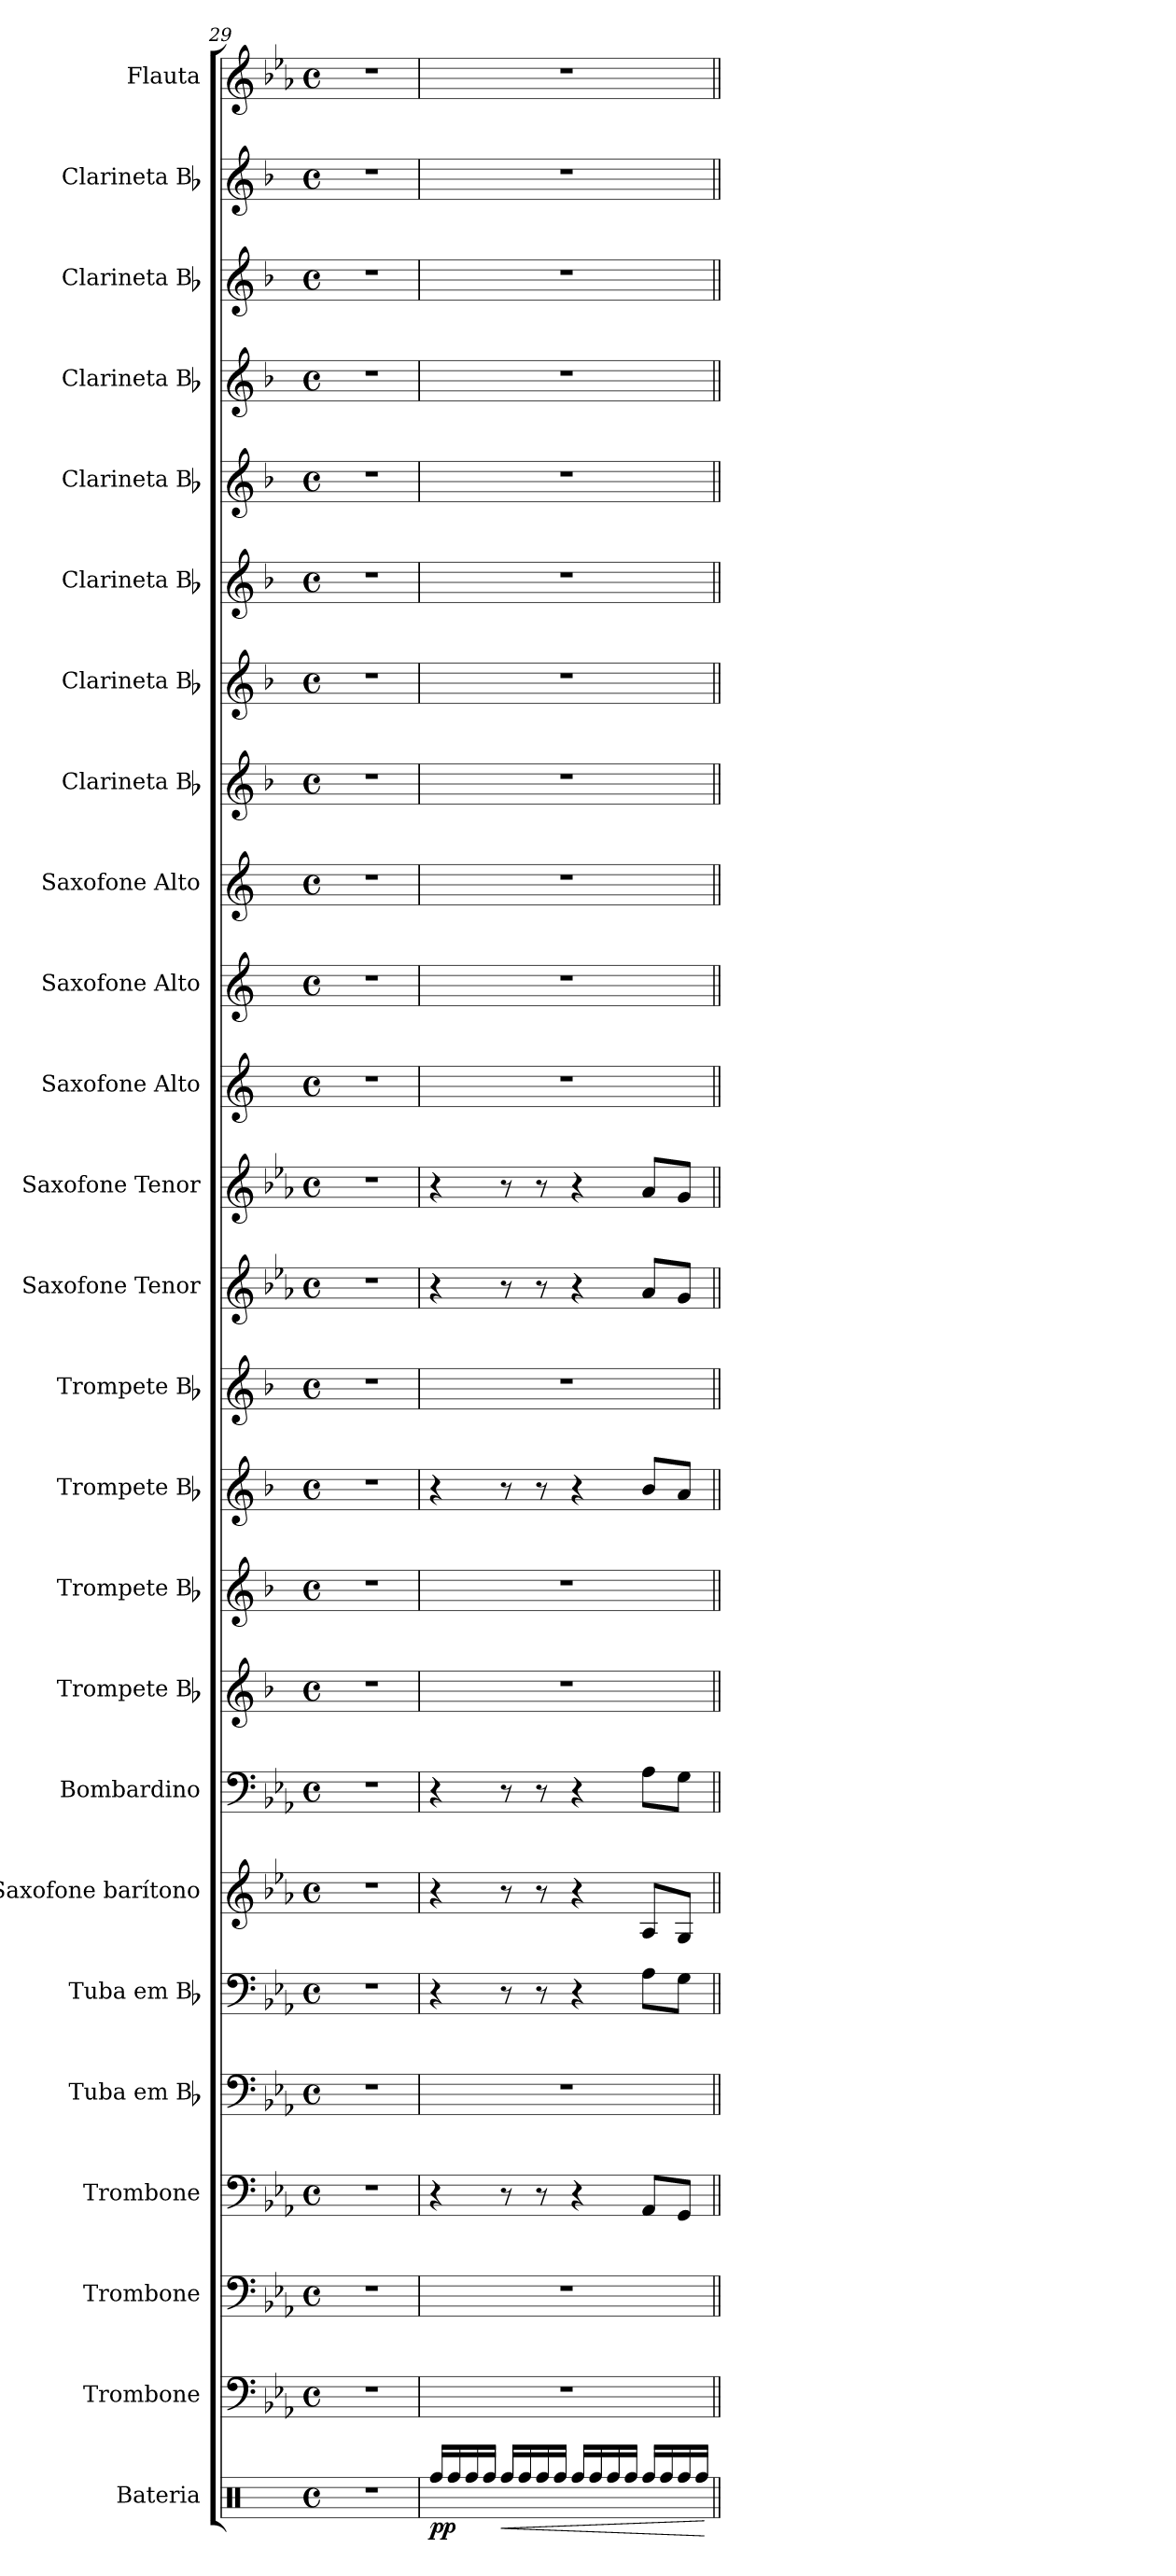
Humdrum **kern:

**kern	**dynam	**kern	**kern	**kern	**kern	**kern	**kern	**kern	**kern	**kern	**kern	**kern	**kern	**kern	**kern	**kern	**kern	**kern	**kern	**kern	**kern	**kern	**kern	**kern	**kern
*part25	*part25	*part24	*part23	*part22	*part21	*part20	*part19	*part18	*part17	*part16	*part15	*part14	*part13	*part12	*part11	*part10	*part9	*part8	*part7	*part6	*part5	*part4	*part3	*part2	*part1
*staff25	*staff25	*staff24	*staff23	*staff22	*staff21	*staff20	*staff19	*staff18	*staff17	*staff16	*staff15	*staff14	*staff13	*staff12	*staff11	*staff10	*staff9	*staff8	*staff7	*staff6	*staff5	*staff4	*staff3	*staff2	*staff1
*I"Bateria	*	*I"Trombone	*I"Trombone	*I"Trombone	*I"Tuba em Bb	*I"Tuba em Bb	*I"Saxofone barítono	*I"Bombardino	*I"Trompete Bb	*I"Trompete Bb	*I"Trompete Bb	*I"Trompete Bb	*I"Saxofone Tenor	*I"Saxofone Tenor	*I"Saxofone Alto	*I"Saxofone Alto	*I"Saxofone Alto	*I"Clarineta Bb	*I"Clarineta Bb	*I"Clarineta Bb	*I"Clarineta Bb	*I"Clarineta Bb	*I"Clarineta Bb	*I"Clarineta Bb	*I"Flauta
*I'Bat.	*	*I'Tbn.	*I'Tbn.	*I'Tbn.	*I'Tu. Bb	*I'Tu. Bb	*	*I'Bomb.	*I'Tpt. Bb	*I'Tpt. Bb	*I'Tpt. Bb	*I'Tpt. Bb	*I'Sax. Tn.	*I'Sax. Tn.	*	*	*	*I'Cl. Bb	*I'Cl. Bb	*I'Cl. Bb	*I'Cl. Bb	*I'Cl. Bb	*I'Cl. Bb	*I'Cl. Bb	*I'Fl.
*clefX	*	*clefF4	*clefF4	*clefF4	*clefF4	*clefF4	*clefG2	*clefF4	*clefG2	*clefG2	*clefG2	*clefG2	*clefG2	*clefG2	*clefG2	*clefG2	*clefG2	*clefG2	*clefG2	*clefG2	*clefG2	*clefG2	*clefG2	*clefG2	*clefG2
*	*	*	*	*	*	*	*ITrd12c21	*	*ITrd1c2	*ITrd1c2	*ITrd1c2	*ITrd1c2	*ITrd8c14	*ITrd8c14	*ITrd5c9	*ITrd5c9	*ITrd5c9	*ITrd1c2	*ITrd1c2	*ITrd1c2	*ITrd1c2	*ITrd1c2	*ITrd1c2	*ITrd1c2	*
*k[]	*	*k[b-e-a-]	*k[b-e-a-]	*k[b-e-a-]	*k[b-e-a-]	*k[b-e-a-]	*k[b-e-a-]	*k[b-e-a-]	*k[b-e-a-]	*k[b-e-a-]	*k[b-e-a-]	*k[b-e-a-]	*k[b-e-a-]	*k[b-e-a-]	*k[b-e-a-]	*k[b-e-a-]	*k[b-e-a-]	*k[b-e-a-]	*k[b-e-a-]	*k[b-e-a-]	*k[b-e-a-]	*k[b-e-a-]	*k[b-e-a-]	*k[b-e-a-]	*k[b-e-a-]
*M4/4	*	*M4/4	*M4/4	*M4/4	*M4/4	*M4/4	*M4/4	*M4/4	*M4/4	*M4/4	*M4/4	*M4/4	*M4/4	*M4/4	*M4/4	*M4/4	*M4/4	*M4/4	*M4/4	*M4/4	*M4/4	*M4/4	*M4/4	*M4/4	*M4/4
*met(c)	*	*met(c)	*met(c)	*met(c)	*met(c)	*met(c)	*met(c)	*met(c)	*met(c)	*met(c)	*met(c)	*met(c)	*met(c)	*met(c)	*met(c)	*met(c)	*met(c)	*met(c)	*met(c)	*met(c)	*met(c)	*met(c)	*met(c)	*met(c)	*met(c)
=29	=29	=29	=29	=29	=29	=29	=29	=29	=29	=29	=29	=29	=29	=29	=29	=29	=29	=29	=29	=29	=29	=29	=29	=29	=29
1r	.	1r	1r	1r	1r	1r	1r	1r	1r	1r	1r	1r	1r	1r	1r	1r	1r	1r	1r	1r	1r	1r	1r	1r	1r
!!LO:PB:g=z
=30	=30	=30	=30	=30	=30	=30	=30	=30	=30	=30	=30	=30	=30	=30	=30	=30	=30	=30	=30	=30	=30	=30	=30	=30	=30
!	!LO:DY:b	!	!	!	!	!	!	!	!	!	!	!	!	!	!	!	!	!	!	!	!	!	!	!	!
16Rff/LL	pp	1r	1r	4r	1r	4r	4r	4r	1r	1r	4r	1r	4r	4r	1r	1r	1r	1r	1r	1r	1r	1r	1r	1r	1r
16Rff/	.	.	.	.	.	.	.	.	.	.	.	.	.	.	.	.	.	.	.	.	.	.	.	.	.
16Rff/	.	.	.	.	.	.	.	.	.	.	.	.	.	.	.	.	.	.	.	.	.	.	.	.	.
16Rff/JJ	.	.	.	.	.	.	.	.	.	.	.	.	.	.	.	.	.	.	.	.	.	.	.	.	.
!	!LO:HP:b	!	!	!	!	!	!	!	!	!	!	!	!	!	!	!	!	!	!	!	!	!	!	!	!
16Rff/LL	<	.	.	8r	.	8r	8r	8r	.	.	8r	.	8r	8r	.	.	.	.	.	.	.	.	.	.	.
16Rff/	.	.	.	.	.	.	.	.	.	.	.	.	.	.	.	.	.	.	.	.	.	.	.	.	.
16Rff/	.	.	.	8r	.	8r	8r	8r	.	.	8r	.	8r	8r	.	.	.	.	.	.	.	.	.	.	.
16Rff/JJ	.	.	.	.	.	.	.	.	.	.	.	.	.	.	.	.	.	.	.	.	.	.	.	.	.
16Rff/LL	.	.	.	4r	.	4r	4r	4r	.	.	4r	.	4r	4r	.	.	.	.	.	.	.	.	.	.	.
16Rff/	.	.	.	.	.	.	.	.	.	.	.	.	.	.	.	.	.	.	.	.	.	.	.	.	.
16Rff/	.	.	.	.	.	.	.	.	.	.	.	.	.	.	.	.	.	.	.	.	.	.	.	.	.
16Rff/JJ	.	.	.	.	.	.	.	.	.	.	.	.	.	.	.	.	.	.	.	.	.	.	.	.	.
16Rff/LL	.	.	.	8AA-/L	.	8A-\L	8AA-/L	8A-\L	.	.	8a-/L	.	8A-/L	8A-/L	.	.	.	.	.	.	.	.	.	.	.
16Rff/	.	.	.	.	.	.	.	.	.	.	.	.	.	.	.	.	.	.	.	.	.	.	.	.	.
16Rff/	.	.	.	8GG/J	.	8G\J	8GG/J	8G\J	.	.	8g/J	.	8G/J	8G/J	.	.	.	.	.	.	.	.	.	.	.
16Rff/JJ	.	.	.	.	.	.	.	.	.	.	.	.	.	.	.	.	.	.	.	.	.	.	.	.	.
.	[	.	.	.	.	.	.	.	.	.	.	.	.	.	.	.	.	.	.	.	.	.	.	.	.
=||	=||	=||	=||	=||	=||	=||	=||	=||	=||	=||	=||	=||	=||	=||	=||	=||	=||	=||	=||	=||	=||	=||	=||	=||	=||
*-	*-	*-	*-	*-	*-	*-	*-	*-	*-	*-	*-	*-	*-	*-	*-	*-	*-	*-	*-	*-	*-	*-	*-	*-	*-
